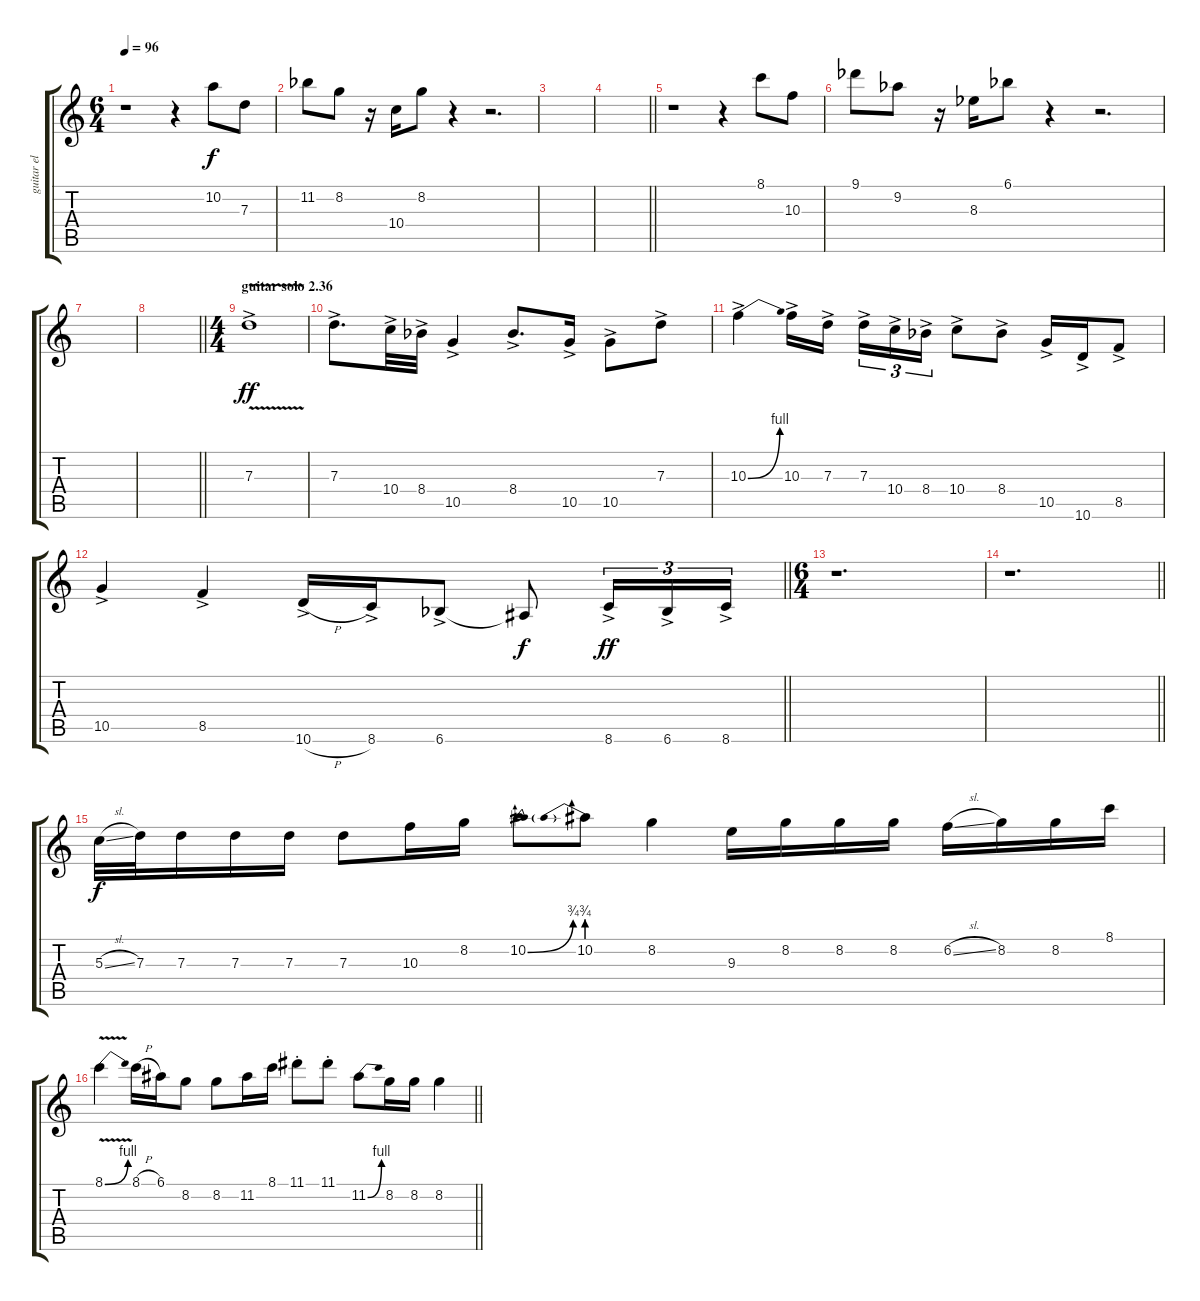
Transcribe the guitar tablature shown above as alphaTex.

\track ("guitar el" "guitar el") {instrument distortionguitar}
\staff {score tabs}
\tuning (E4 B3 G3 D3 A2 E2) {hide}
\ts (6 4)
\tempo 96
\clef g2
\ks c
r.1{dy f} r.4 10.2.8 7.3.8 |
11.2{acc b}.8 8.2.8 r.16 10.4.16 8.2.8 r.4 r.2{d} |
|
\barLineRight lightlight
|
r.1 r.4 8.1.8 10.3.8 |
9.1{acc b}.8 9.2{acc b}.8 r.16 8.3{acc b}.16 6.1{acc b}.8 r.4 r.2{d} |
|
\barLineRight lightlight
|
\ts (4 4)
\section ("" "guitar solo 2.36")
7.3{v ac}.1{dy ff} |
7.3{ac}.8{d} 10.4{ac}.32 8.4{ac acc b}.32 10.5{ac}.4 8.4{ac acc b}.8{d} 10.5{ac}.16 10.5{ac}.8 7.3{ac}.8 |
10.3{be (bend 0 0 60 4) ac}.4 10.3{ac}.16 7.3{ac}.16{beam splitsecondary} 7.3{ac}.16{tu (3 2)} 10.4{ac}.16{tu (3 2)} 8.4{ac acc b}.16{tu (3 2)} 10.4{ac}.8 8.4{ac acc b}.8 10.5{ac}.16 10.6{ac}.16 8.5{ac}.8 |
\barLineRight lightlight
10.5{ac}.4 8.5{ac}.4 10.6{h ac}.16 8.6{ac}.16 6.6{ac acc b}.8 6.6{t}.8{dy f} 8.6{ac}.16{tu (3 2) dy ff} 6.6{ac acc b}.16{tu (3 2)} 8.6{ac}.16{tu (3 2)} |
\ts (6 4)
r.1{d} |
\barLineRight lightlight
r.1{d} |
5.3{sl}.32{dy f} 7.3.32 7.3.16 7.3.16 7.3.16 7.3.8 10.3.16 8.2.16 10.2{be (bend 0 0 60 3)}.8 10.2{be (prebend 0 3 60 3)}.8 8.2.4 9.3.16 8.2.16 8.2.16 8.2.16 6.2{sl}.16 8.2.16 8.2.16 8.1.16 |
\barLineRight lightlight
8.1{be (bend 0 0 60 4) v}.4 8.1{h}.16 6.1.16 8.2.8 8.2.8 11.2.16 8.1.16 11.1{st}.8 11.1{st}.8 11.2{be (bend 0 0 60 4)}.8 8.2.16 8.2.16 8.2.4
